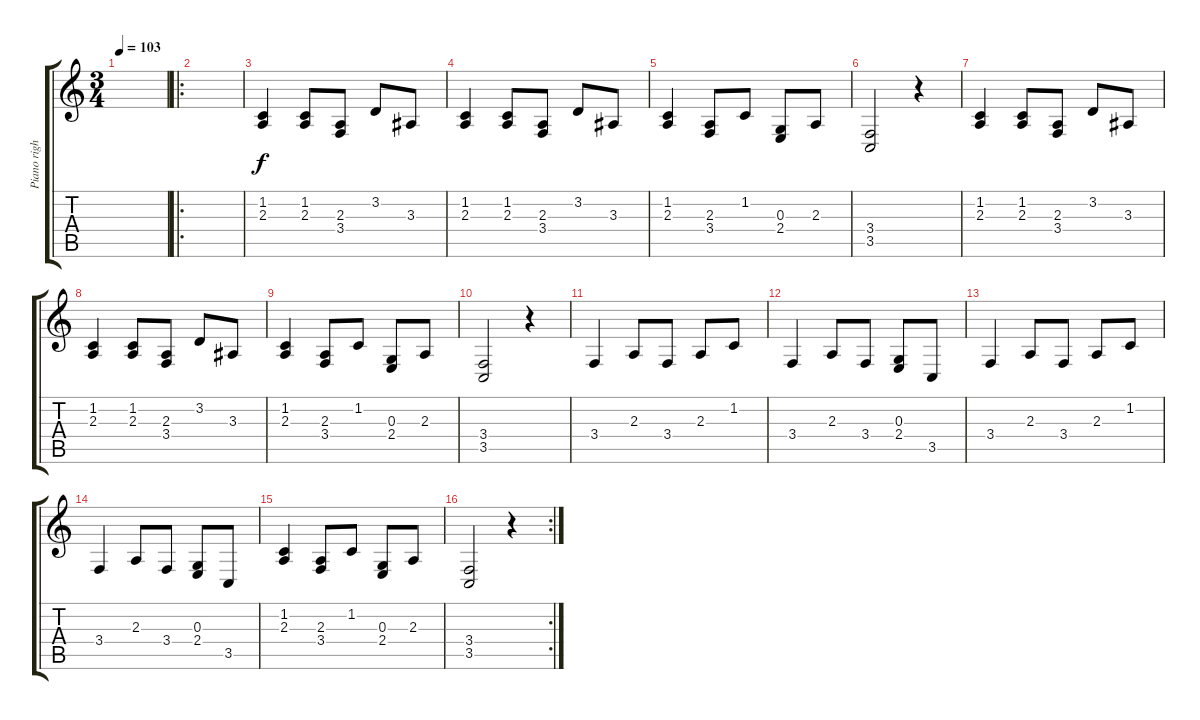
\track ("Piano right" "Piano righ") {instrument acousticgrandpiano}
\staff {score tabs}
\tuning (E4 B3 G3 D3 A2 E2) {hide}
\ts (3 4)
\tempo 103
\clef g2
\ks c
|
\ro
|
(1.2 2.3).4 (1.2 2.3).8 (2.3 3.4).8 3.2.8 3.3.8 |
(1.2 2.3).4 (1.2 2.3).8 (2.3 3.4).8 3.2.8 3.3.8 |
(1.2 2.3).4 (2.3 3.4).8 1.2.8 (0.3 2.4).8 2.3.8 |
(3.4 3.5).2 r.4 |
(1.2 2.3).4 (1.2 2.3).8 (2.3 3.4).8 3.2.8 3.3.8 |
(1.2 2.3).4 (1.2 2.3).8 (2.3 3.4).8 3.2.8 3.3.8 |
(1.2 2.3).4 (2.3 3.4).8 1.2.8 (0.3 2.4).8 2.3.8 |
(3.4 3.5).2 r.4 |
3.4.4 2.3.8 3.4.8 2.3.8 1.2.8 |
3.4.4 2.3.8 3.4.8 (0.3 2.4).8 3.5.8 |
3.4.4 2.3.8 3.4.8 2.3.8 1.2.8 |
3.4.4 2.3.8 3.4.8 (0.3 2.4).8 3.5.8 |
(1.2 2.3).4 (2.3 3.4).8 1.2.8 (0.3 2.4).8 2.3.8 |
\rc 2
(3.4 3.5).2 r.4
